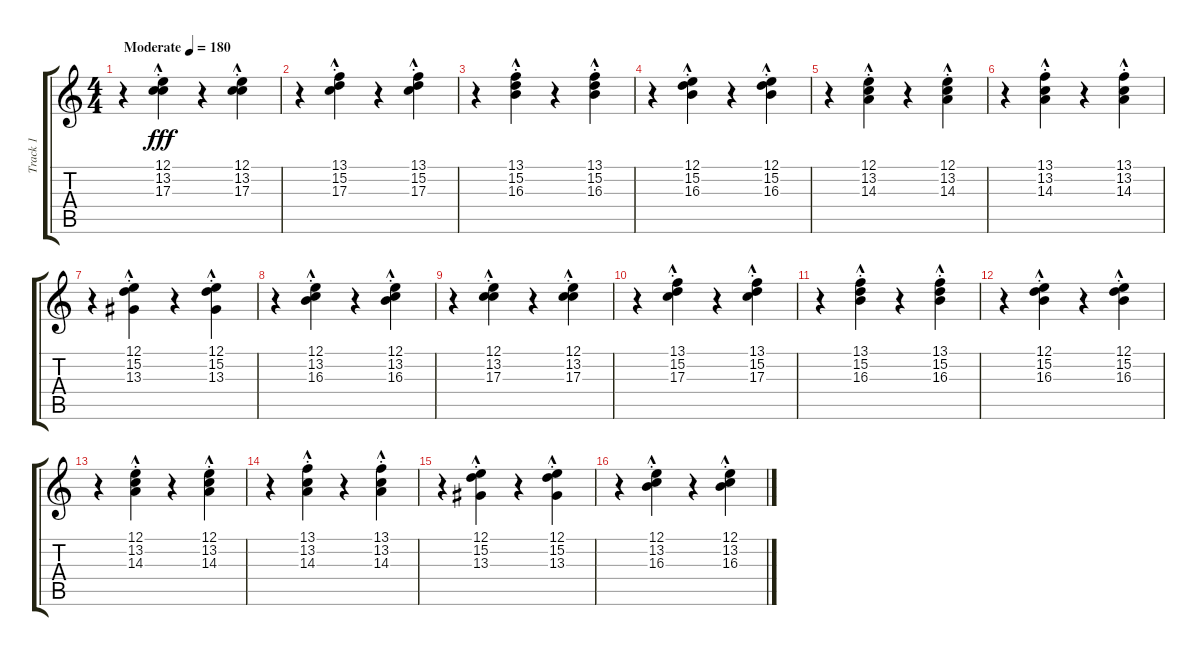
\track ("Track 1" "Track 1") {instrument rockorgan}
\staff {score tabs}
\tuning (E4 B3 G3 D3 A2 E2) {hide}
\ts (4 4)
\tempo (180 "Moderate")
\clef g2
\ks c
r.4{dy fff instrument rockorgan} (12.1{hac st} 13.2{st} 17.3{st}).4 r.4 (12.1{hac st} 13.2{st} 17.3{st}).4 |
r.4 (13.1{hac st} 15.2{st} 17.3{st}).4 r.4 (13.1{hac st} 15.2{st} 17.3{st}).4 |
r.4 (13.1{hac st} 15.2{st} 16.3{st}).4 r.4 (13.1{hac st} 15.2{st} 16.3{st}).4 |
r.4 (12.1{hac st} 15.2{st} 16.3{st}).4 r.4 (12.1{hac st} 15.2{st} 16.3{st}).4 |
r.4 (12.1{hac st} 13.2{st} 14.3{st}).4 r.4 (12.1{hac st} 13.2{st} 14.3{st}).4 |
r.4 (13.1{hac st} 13.2{st} 14.3{st}).4 r.4 (13.1{hac st} 13.2{st} 14.3{st}).4 |
r.4 (12.1{hac st} 15.2{st} 13.3{st}).4 r.4 (12.1{hac st} 15.2{st} 13.3{st}).4 |
r.4 (12.1{hac st} 13.2{st} 16.3{st}).4 r.4 (12.1{hac st} 13.2{st} 16.3{st}).4 |
r.4 (12.1{hac st} 13.2{st} 17.3{st}).4 r.4 (12.1{hac st} 13.2{st} 17.3{st}).4 |
r.4 (13.1{hac st} 15.2{st} 17.3{st}).4 r.4 (13.1{hac st} 15.2{st} 17.3{st}).4 |
r.4 (13.1{hac st} 15.2{st} 16.3{st}).4 r.4 (13.1{hac st} 15.2{st} 16.3{st}).4 |
r.4 (12.1{hac st} 15.2{st} 16.3{st}).4 r.4 (12.1{hac st} 15.2{st} 16.3{st}).4 |
r.4 (12.1{hac st} 13.2{st} 14.3{st}).4 r.4 (12.1{hac st} 13.2{st} 14.3{st}).4 |
r.4 (13.1{hac st} 13.2{st} 14.3{st}).4 r.4 (13.1{hac st} 13.2{st} 14.3{st}).4 |
r.4 (12.1{hac st} 15.2{st} 13.3{st}).4 r.4 (12.1{hac st} 15.2{st} 13.3{st}).4 |
r.4 (12.1{hac st} 13.2{st} 16.3{st}).4 r.4 (12.1{hac st} 13.2{st} 16.3{st}).4
